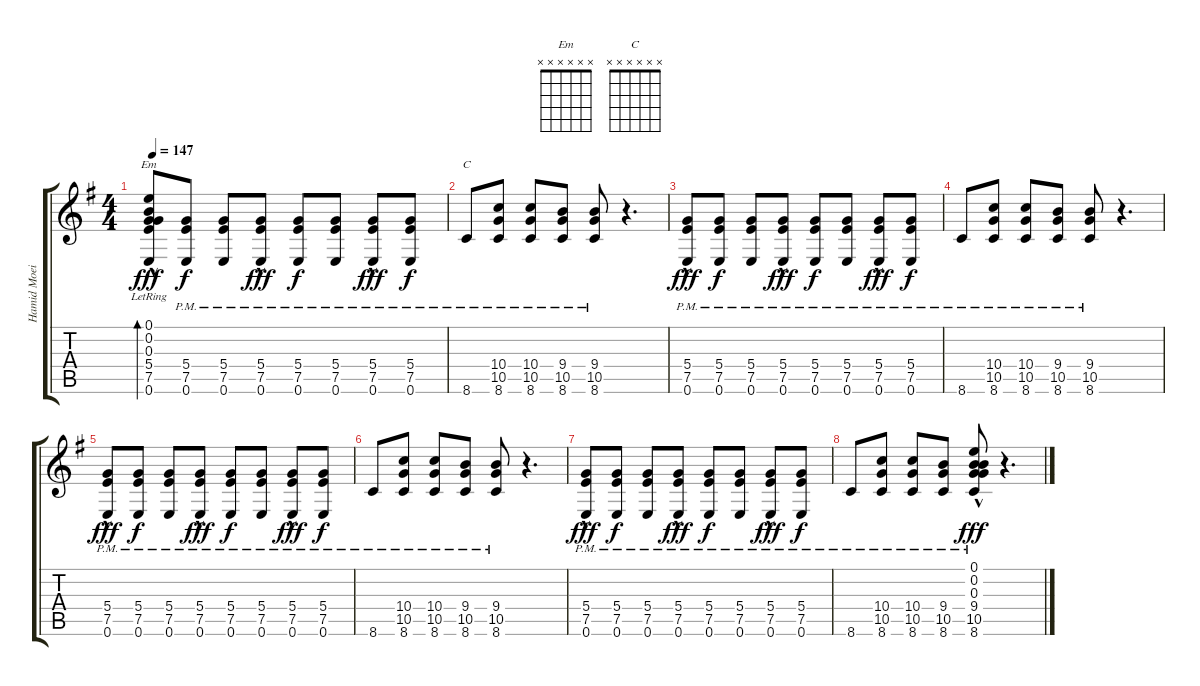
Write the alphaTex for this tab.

\track ("Hamid Moeini" "Hamid Moei") {instrument distortionguitar}
\staff {score tabs}
\tuning (E4 B3 G3 D3 A2 E2) {hide}
\chord ("Em" x x x x x x)
\chord ("C" x x x x x x)
\ts (4 4)
\tempo 147
\clef g2
\ks eminor
(0.1{lr} 0.2{lr} 0.3{lr} 5.4{hac} 7.5{hac} 0.6{hac}).8{bd 240 ch "Em" dy fff} (5.4{pm} 7.5{pm} 0.6{pm}).8{dy f} (5.4{pm} 7.5{pm} 0.6{pm}).8 (5.4{hac pm} 7.5{hac pm} 0.6{hac pm}).8{dy fff} (5.4{pm} 7.5{pm} 0.6{pm}).8{dy f} (5.4{pm} 7.5{pm} 0.6{pm}).8 (5.4{hac pm} 7.5{hac pm} 0.6{hac pm}).8{dy fff} (5.4{pm} 7.5{pm} 0.6{pm}).8{dy f} |
8.6{pm}.8{ch "C"} (10.4{pm} 10.5{pm} 8.6{pm}).8 (10.4{pm} 10.5{pm} 8.6{pm}).8 (9.4{pm} 10.5{pm} 8.6{pm}).8 (9.4{pm} 10.5{pm} 8.6{pm}).8 r.4{d} |
(5.4{hac pm} 7.5{hac pm} 0.6{hac pm}).8{dy fff} (5.4{pm} 7.5{pm} 0.6{pm}).8{dy f} (5.4{pm} 7.5{pm} 0.6{pm}).8 (5.4{hac pm} 7.5{hac pm} 0.6{hac pm}).8{dy fff} (5.4{pm} 7.5{pm} 0.6{pm}).8{dy f} (5.4{pm} 7.5{pm} 0.6{pm}).8 (5.4{hac pm} 7.5{hac pm} 0.6{hac pm}).8{dy fff} (5.4{pm} 7.5{pm} 0.6{pm}).8{dy f} |
8.6{pm}.8 (10.4{pm} 10.5{pm} 8.6{pm}).8 (10.4{pm} 10.5{pm} 8.6{pm}).8 (9.4{pm} 10.5{pm} 8.6{pm}).8 (9.4{pm} 10.5{pm} 8.6{pm}).8 r.4{d} |
(5.4{hac pm} 7.5{hac pm} 0.6{hac pm}).8{dy fff} (5.4{pm} 7.5{pm} 0.6{pm}).8{dy f} (5.4{pm} 7.5{pm} 0.6{pm}).8 (5.4{hac pm} 7.5{hac pm} 0.6{hac pm}).8{dy fff} (5.4{pm} 7.5{pm} 0.6{pm}).8{dy f} (5.4{pm} 7.5{pm} 0.6{pm}).8 (5.4{hac pm} 7.5{hac pm} 0.6{hac pm}).8{dy fff} (5.4{pm} 7.5{pm} 0.6{pm}).8{dy f} |
8.6{pm}.8 (10.4{pm} 10.5{pm} 8.6{pm}).8 (10.4{pm} 10.5{pm} 8.6{pm}).8 (9.4{pm} 10.5{pm} 8.6{pm}).8 (9.4{pm} 10.5{pm} 8.6{pm}).8 r.4{d} |
(5.4{hac pm} 7.5{hac pm} 0.6{hac pm}).8{dy fff} (5.4{pm} 7.5{pm} 0.6{pm}).8{dy f} (5.4{pm} 7.5{pm} 0.6{pm}).8 (5.4{hac pm} 7.5{hac pm} 0.6{hac pm}).8{dy fff} (5.4{pm} 7.5{pm} 0.6{pm}).8{dy f} (5.4{pm} 7.5{pm} 0.6{pm}).8 (5.4{hac pm} 7.5{hac pm} 0.6{hac pm}).8{dy fff} (5.4{pm} 7.5{pm} 0.6{pm}).8{dy f} |
8.6{pm}.8 (10.4{pm} 10.5{pm} 8.6{pm}).8 (10.4{pm} 10.5{pm} 8.6{pm}).8 (9.4{pm} 10.5{pm} 8.6{pm}).8 (0.1{hac pm} 0.2{hac pm} 0.3{hac pm} 9.4{hac pm} 10.5{hac pm} 8.6{hac pm}).8{dy fff} r.4{d}
